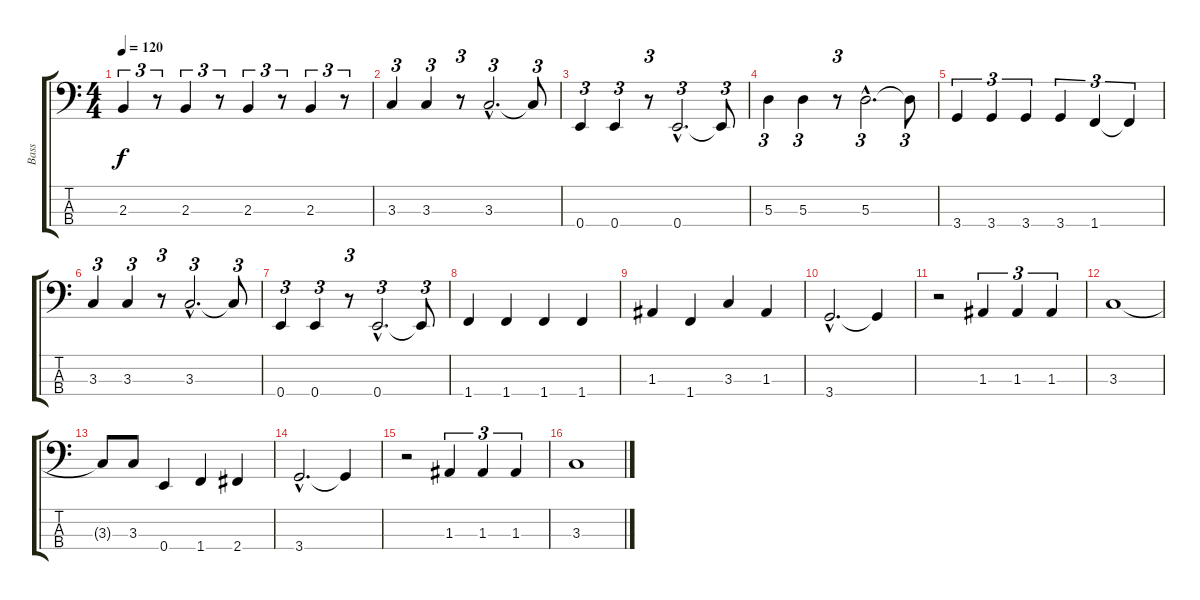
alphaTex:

\track ("Bass" "Bass") {instrument electricbassfinger}
\staff {score tabs}
\tuning (G2 D2 A1 E1) {hide}
\ts (4 4)
\tempo 120
\clef f4
\ks c
2.3.4{tu (3 2) dy f} r.8{tu (3 2)} 2.3.4{tu (3 2)} r.8{tu (3 2)} 2.3.4{tu (3 2)} r.8{tu (3 2)} 2.3.4{tu (3 2)} r.8{tu (3 2)} |
3.3.4{tu (3 2)} 3.3.4{tu (3 2)} r.8{tu (3 2)} 3.3{hac}.2{d tu (3 2)} 3.3{t}.8{tu (3 2)} |
0.4.4{tu (3 2)} 0.4.4{tu (3 2)} r.8{tu (3 2)} 0.4{hac}.2{d tu (3 2)} 0.4{t}.8{tu (3 2)} |
5.3.4{tu (3 2)} 5.3.4{tu (3 2)} r.8{tu (3 2)} 5.3{hac}.2{d tu (3 2)} 5.3{t}.8{tu (3 2)} |
3.4.4{tu (3 2)} 3.4.4{tu (3 2)} 3.4.4{tu (3 2)} 3.4.4{tu (3 2)} 1.4.4{tu (3 2)} 1.4{t}.4{tu (3 2)} |
3.3.4{tu (3 2)} 3.3.4{tu (3 2)} r.8{tu (3 2)} 3.3{hac}.2{d tu (3 2)} 3.3{t}.8{tu (3 2)} |
0.4.4{tu (3 2)} 0.4.4{tu (3 2)} r.8{tu (3 2)} 0.4{hac}.2{d tu (3 2)} 0.4{t}.8{tu (3 2)} |
1.4.4 1.4.4 1.4.4 1.4.4 |
1.3.4 1.4.4 3.3.4 1.3.4 |
3.4{hac}.2{d} 3.4{t}.4 |
r.2 1.3.4{tu (3 2)} 1.3.4{tu (3 2)} 1.3.4{tu (3 2)} |
3.3.1 |
3.3{t}.8 3.3.8 0.4.4 1.4.4 2.4.4 |
3.4{hac}.2{d} 3.4{t}.4 |
r.2 1.3.4{tu (3 2)} 1.3.4{tu (3 2)} 1.3.4{tu (3 2)} |
3.3.1
